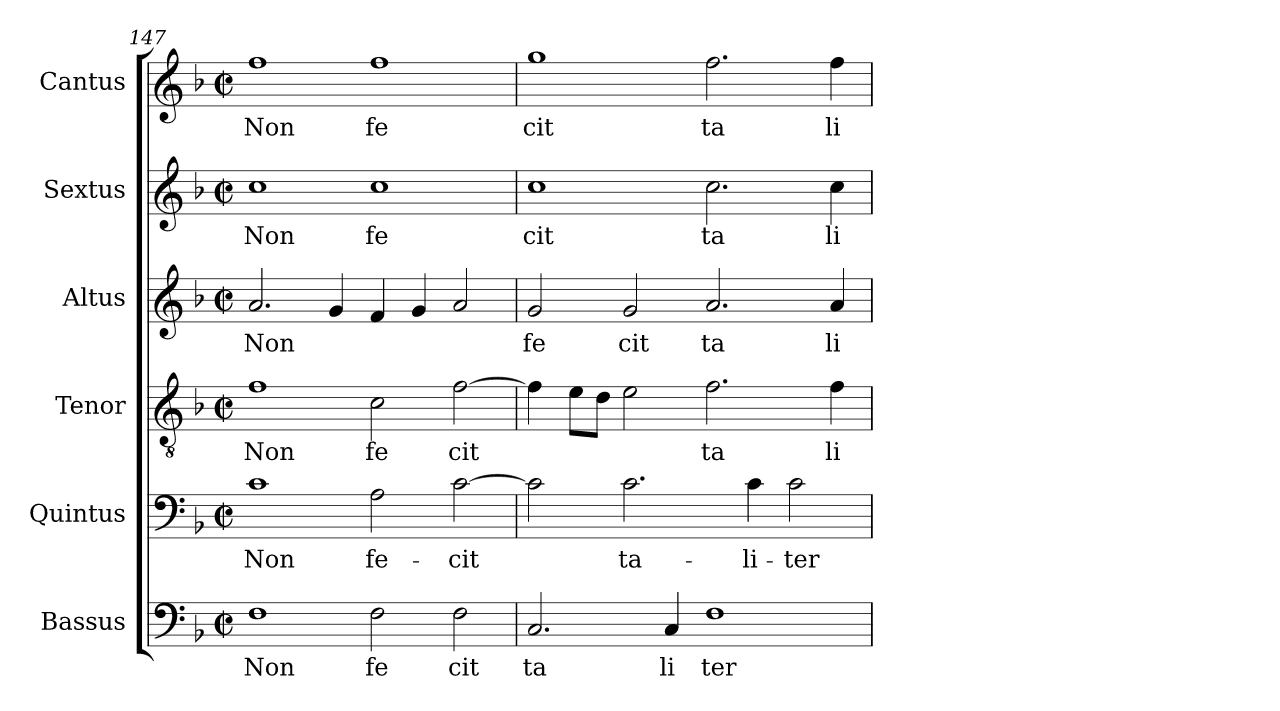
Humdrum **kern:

**kern	**text	**kern	**text	**kern	**text	**kern	**text	**kern	**text	**kern	**text
*part6	*part6	*part5	*part5	*part4	*part4	*part3	*part3	*part2	*part2	*part1	*part1
*staff6	*staff6	*staff5	*staff5	*staff4	*staff4	*staff3	*staff3	*staff2	*staff2	*staff1	*staff1
*I"Bassus	*	*I"Quintus	*	*I"Tenor	*	*I"Altus	*	*I"Sextus	*	*I"Cantus	*
*I'Bassus	*	*I'Quintus	*	*I'Tenor	*	*I'Altus	*	*I'Sextus	*	*I'Cantus	*
!!LO:PB:g=z
*clefF4	*	*clefF4	*	*clefGv2	*	*clefG2	*	*clefG2	*	*clefG2	*
*k[b-]	*	*k[b-]	*	*k[b-]	*	*k[b-]	*	*k[b-]	*	*k[b-]	*
*F:	*	*F:	*	*F:	*	*F:	*	*F:	*	*F:	*
*M2/2	*	*M2/2	*	*M2/2	*	*M2/2	*	*M2/2	*	*M2/2	*
*met(c|)	*	*met(c|)	*	*met(c|)	*	*met(c|)	*	*met(c|)	*	*met(c|)	*
=147	=147	=147	=147	=147	=147	=147	=147	=147	=147	=147	=147
!	!LO:LY:b:cj	!	!LO:LY:b:cj	!	!LO:LY:b:cj	!	!LO:LY:b	!	!LO:LY:b:cj	!	!LO:LY:b:cj
1F	Non	1c	Non	1f	Non	2.a/	Non	1cc	Non	1ff	Non
.	.	.	.	.	.	4g/	.	.	.	.	.
!	!LO:LY:b:cj	!	!LO:LY:b:cj	!	!LO:LY:b:cj	!	!	!	!LO:LY:b:cj	!	!LO:LY:b:cj
2F\	fe	2A\	fe-	2c\	fe	4f/	.	1cc	fe	1ff	fe
.	.	.	.	.	.	4g/	.	.	.	.	.
!	!LO:LY:b:cj	!	!LO:LY:b:cj	!	!LO:LY:b:cj	!	!	!	!	!	!
2F\	cit	[>2c\	-cit	[>2f\	cit	2a/	.	.	.	.	.
=148	=148	=148	=148	=148	=148	=148	=148	=148	=148	=148	=148
!	!LO:LY:b:cj	!	!	!	!	!	!LO:LY:b:cj	!	!LO:LY:b:cj	!	!LO:LY:b:cj
2.C/	ta	2c\]	.	4f\]	.	2g/	fe	1cc	cit	1gg	cit
.	.	.	.	8e\L	.	.	.	.	.	.	.
.	.	.	.	8d\J	.	.	.	.	.	.	.
!	!	!	!LO:LY:b:cj	!	!	!	!LO:LY:b:cj	!	!	!	!
.	.	2.c\	ta-	2e\	.	2g/	cit	.	.	.	.
!	!LO:LY:b:cj	!	!	!	!	!	!	!	!	!	!
4C/	li	.	.	.	.	.	.	.	.	.	.
!	!LO:LY:b:cj	!	!	!	!LO:LY:b:cj	!	!LO:LY:b:cj	!	!LO:LY:b:cj	!	!LO:LY:b:cj
1F	ter	.	.	2.f\	ta	2.a/	ta	2.cc\	ta	2.ff\	ta
!	!	!	!LO:LY:b:cj	!	!	!	!	!	!	!	!
.	.	4c\	-li-	.	.	.	.	.	.	.	.
!	!	!	!LO:LY:b:cj	!	!	!	!	!	!	!	!
.	.	2c\	-ter	.	.	.	.	.	.	.	.
!	!	!	!	!	!LO:LY:b:cj	!	!LO:LY:b:cj	!	!LO:LY:b:cj	!	!LO:LY:b:cj
.	.	.	.	4f\	li	4a/	li	4cc\	li	4ff\	li
=	=	=	=	=	=	=	=	=	=	=	=
*-	*-	*-	*-	*-	*-	*-	*-	*-	*-	*-	*-
